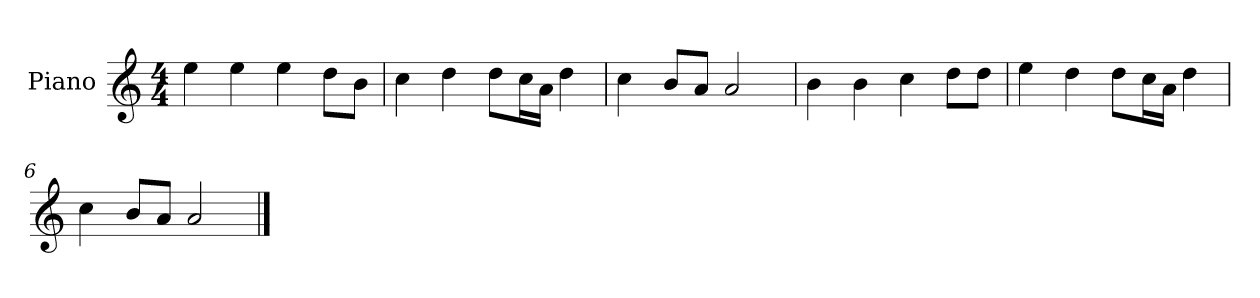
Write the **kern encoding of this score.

**kern
*part1
*staff1
*I"Piano
*I'P-no
*clefG2
*k[]
*M4/4
*MM90
=1
4ee\
4ee\
4ee\
8dd\L
8b\J
=2
4cc\
4dd\
8dd\L
16cc\L
16a\JJ
4dd\
=3
4cc\
8b/L
8a/J
2a/
=4
4b\
4b\
4cc\
8dd\L
8dd\J
=5
4ee\
4dd\
8dd\L
16cc\L
16a\JJ
4dd\
=6
4cc\
8b/L
8a/J
2a/
==
*-
